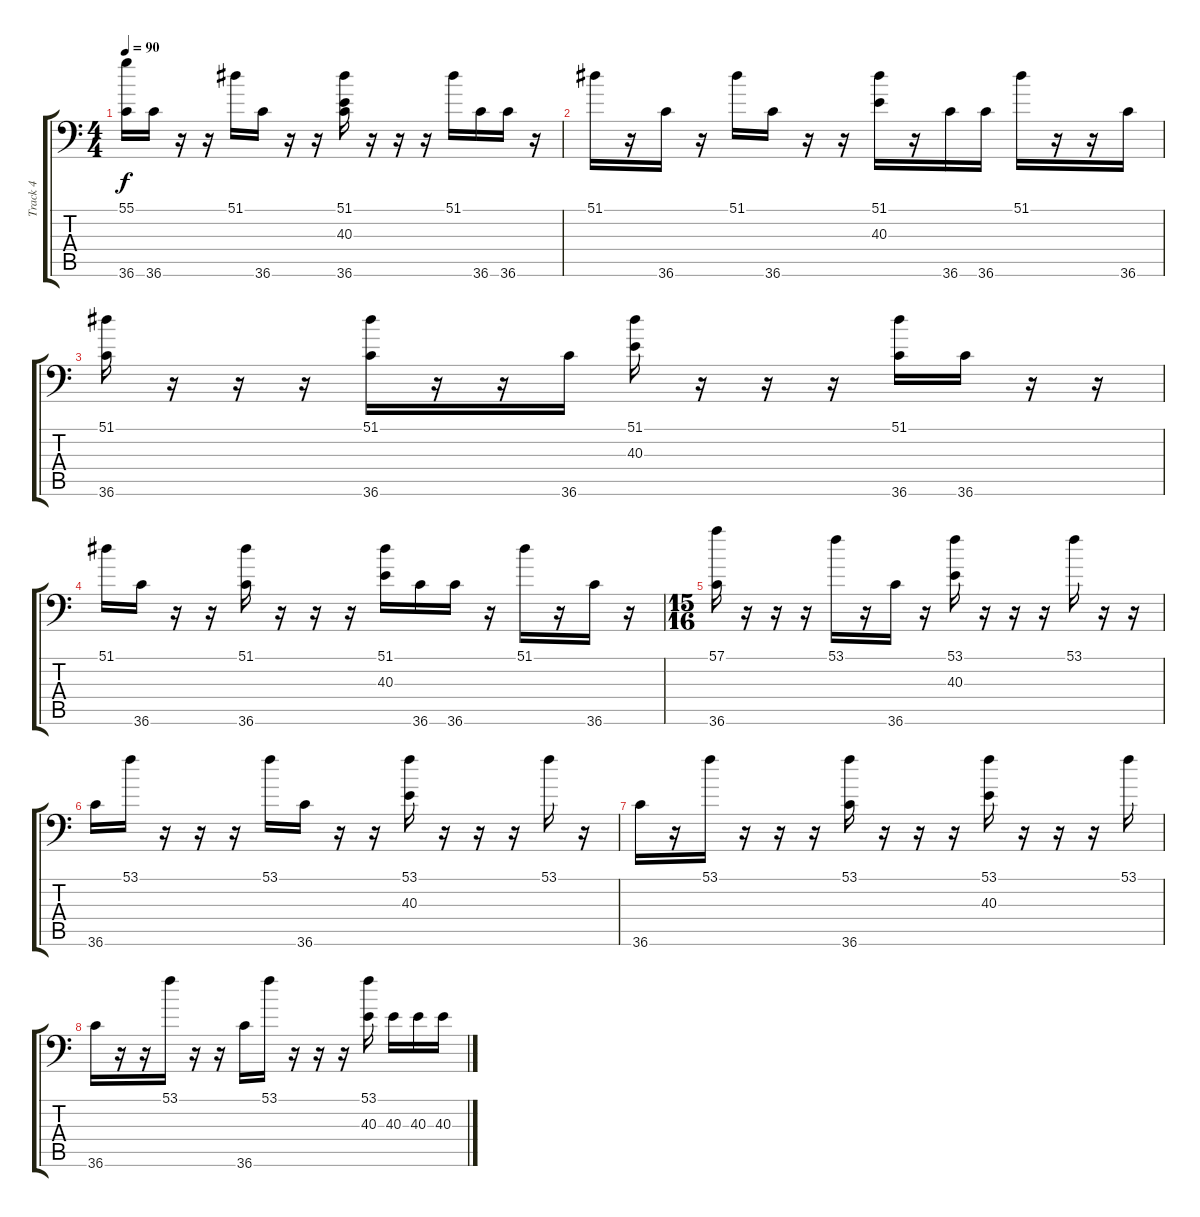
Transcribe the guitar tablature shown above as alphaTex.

\track ("Track 4" "Track 4") {instrument acousticgrandpiano}
\staff {score tabs}
\tuning (C-1 C-1 C-1 C-1 C-1 C-1) {hide}
\ts (4 4)
\tempo 90
\clef f4
\ks c
(55.1 36.6).16{dy f} 36.6.16 r.16 r.16 51.1.16 36.6.16 r.16 r.16 (51.1 40.3 36.6).16 r.16 r.16 r.16 51.1.16 36.6.16 36.6.16 r.16 |
51.1.16 r.16 36.6.16 r.16 51.1.16 36.6.16 r.16 r.16 (51.1 40.3).16 r.16 36.6.16 36.6.16 51.1.16 r.16 r.16 36.6.16 |
(51.1 36.6).16 r.16 r.16 r.16 (51.1 36.6).16 r.16 r.16 36.6.16 (51.1 40.3).16 r.16 r.16 r.16 (51.1 36.6).16 36.6.16 r.16 r.16 |
51.1.16 36.6.16 r.16 r.16 (51.1 36.6).16 r.16 r.16 r.16 (51.1 40.3).16 36.6.16 36.6.16 r.16 51.1.16 r.16 36.6.16 r.16 |
\ts (15 16)
(57.1 36.6).16 r.16 r.16 r.16 53.1.16 r.16 36.6.16 r.16 (53.1 40.3).16 r.16 r.16 r.16 53.1.16 r.16 r.16 |
36.6.16 53.1.16 r.16 r.16 r.16 53.1.16 36.6.16 r.16 r.16 (53.1 40.3).16 r.16 r.16 r.16 53.1.16 r.16 |
36.6.16 r.16 53.1.16 r.16 r.16 r.16 (53.1 36.6).16 r.16 r.16 r.16 (53.1 40.3).16 r.16 r.16 r.16 53.1.16 |
36.6.16 r.16 r.16 53.1.16 r.16 r.16 36.6.16 53.1.16 r.16 r.16 r.16 (53.1 40.3).16 40.3.16 40.3.16 40.3.16
